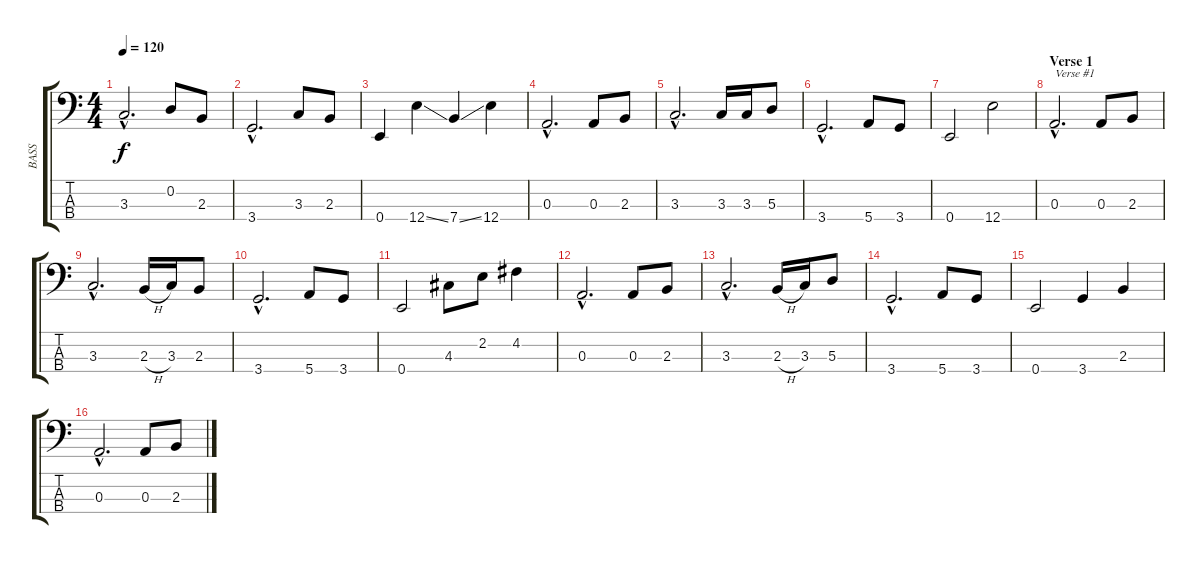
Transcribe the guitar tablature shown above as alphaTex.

\track ("BASS" "BASS") {instrument electricbasspick}
\staff {score tabs}
\tuning (G2 D2 A1 E1) {hide}
\ts (4 4)
\tempo 120
\clef f4
\ks c
3.3{hac}.2{d dy f} 0.2.8 2.3.8 |
3.4{hac}.2{d} 3.3.8 2.3.8 |
0.4.4 12.4{ss}.4 7.4{ss}.4 12.4.4 |
0.3{hac}.2{d} 0.3.8 2.3.8 |
3.3{hac}.2{d} 3.3.16 3.3.16 5.3.8 |
3.4{hac}.2{d} 5.4.8 3.4.8 |
0.4.2 12.4.2 |
\section ("" "Verse 1")
0.3{hac}.2{d txt "Verse #1"} 0.3.8 2.3.8 |
3.3{hac}.2{d} 2.3{h}.16 3.3.16 2.3.8 |
3.4{hac}.2{d} 5.4.8 3.4.8 |
0.4.2 4.3.8 2.2.8 4.2.4 |
0.3{hac}.2{d} 0.3.8 2.3.8 |
3.3{hac}.2{d} 2.3{h}.16 3.3.16 5.3.8 |
3.4{hac}.2{d} 5.4.8 3.4.8 |
0.4.2 3.4.4 2.3.4 |
0.3{hac}.2{d} 0.3.8 2.3.8
